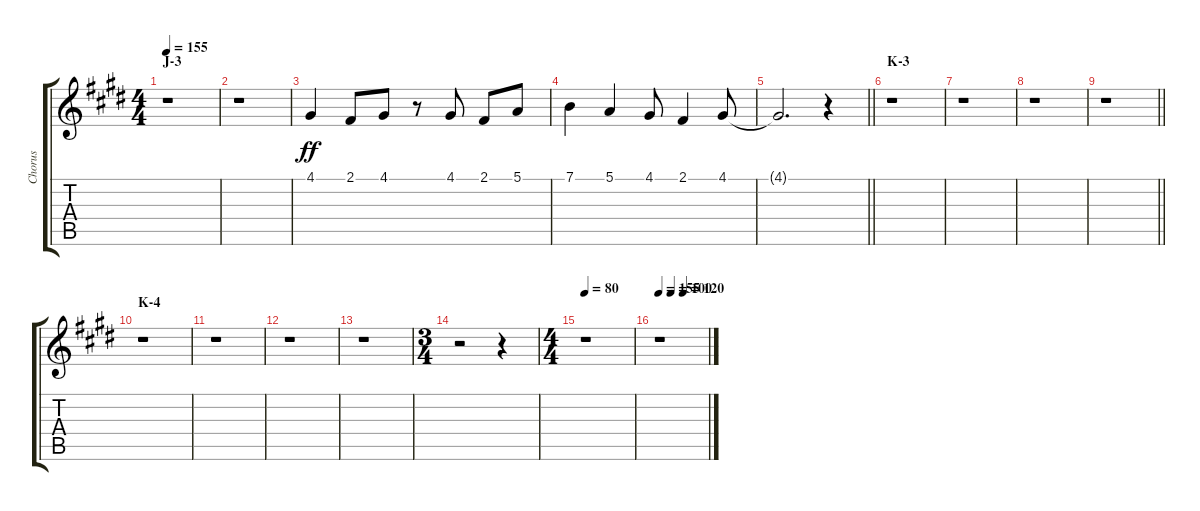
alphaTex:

\track ("Chorus" "Chorus") {instrument voiceoohs}
\staff {score tabs}
\tuning (E4 B3 G3 D3 A2 E2) {hide}
\ts (4 4)
\section ("" "J-3")
\tempo 155
\clef g2
\ks e
r.1{dy ff} |
r.1 |
4.1.4 2.1.8 4.1.8 r.8 4.1.8 2.1.8 5.1.8 |
7.1.4 5.1.4 4.1.8 2.1.4 4.1.8 |
\barLineRight lightlight
4.1{t}.2{d} r.4 |
\section ("" "K-3")
r.1 |
r.1 |
r.1 |
\barLineRight lightlight
r.1 |
\section ("" "K-4")
r.1 |
r.1 |
r.1 |
r.1 |
\ts (3 4)
r.2 r.4 |
\ts (4 4)
\tempo 80
r.1 |
\tempo 155
\tempo (100 0.25)
\tempo (120 0.5)
r.1
